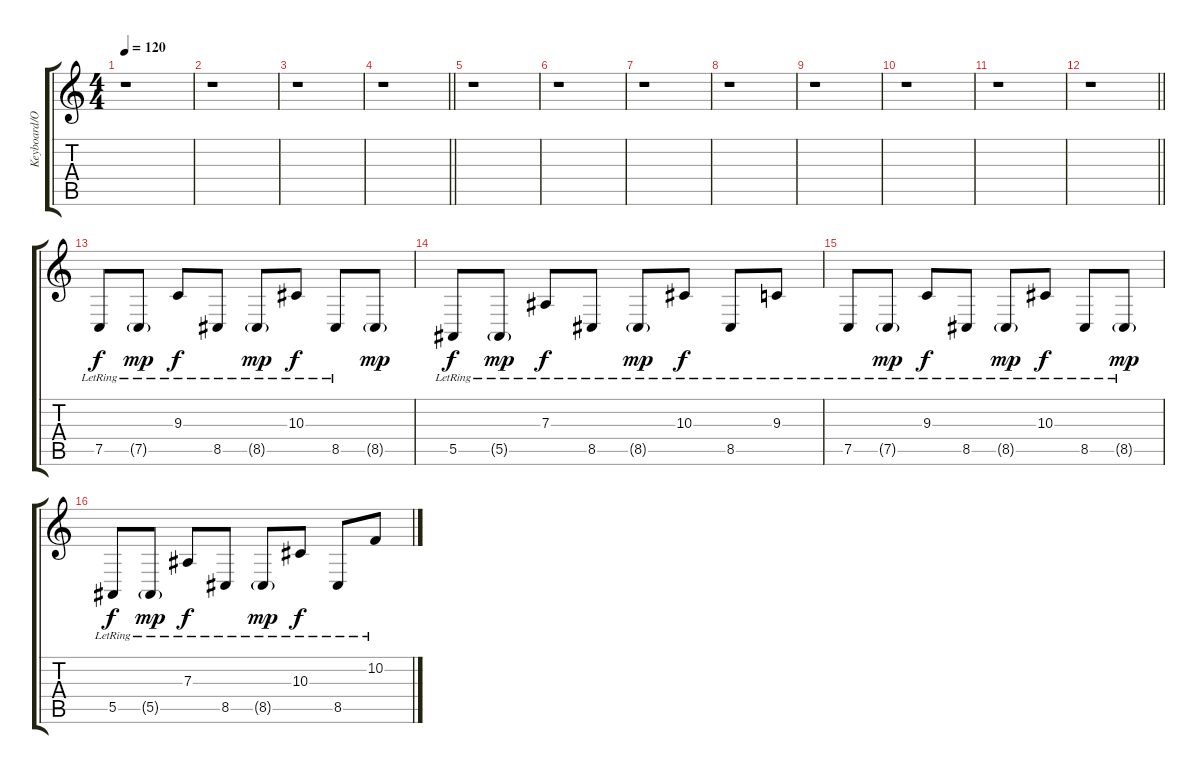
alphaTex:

\track ("Keyboard/Overdub" "Keyboard/O") {instrument acousticgrandpiano}
\staff {score tabs}
\tuning (C4 G3 Eb3 Bb2 F2 C2) {hide}
\ts (4 4)
\tempo 120
\clef g2
\ks c
r.1{dy f} |
r.1 |
r.1 |
\barLineRight lightlight
r.1 |
\section ("" "")
r.1 |
r.1 |
r.1 |
r.1 |
r.1 |
r.1 |
r.1 |
\barLineRight lightlight
r.1 |
\section ("" "")
7.5{lr}.8{instrument electricguitarjazz} 7.5{g lr}.8{dy mp} 9.3{lr}.8{dy f} 8.5{lr}.8 8.5{g lr}.8{dy mp} 10.3{lr}.8{dy f} 8.5{lr}.8 8.5{g}.8{dy mp} |
5.5{lr}.8{dy f} 5.5{g lr}.8{dy mp} 7.3{lr}.8{dy f} 8.5{lr}.8 8.5{g lr}.8{dy mp} 10.3{lr}.8{dy f} 8.5{lr}.8 9.3{lr}.8 |
7.5{lr}.8 7.5{g lr}.8{dy mp} 9.3{lr}.8{dy f} 8.5{lr}.8 8.5{g lr}.8{dy mp} 10.3{lr}.8{dy f} 8.5{lr}.8 8.5{g lr}.8{dy mp} |
5.5{lr}.8{dy f} 5.5{g lr}.8{dy mp} 7.3{lr}.8{dy f} 8.5{lr}.8 8.5{g lr}.8{dy mp} 10.3{lr}.8{dy f} 8.5{lr}.8 10.2{lr}.8
